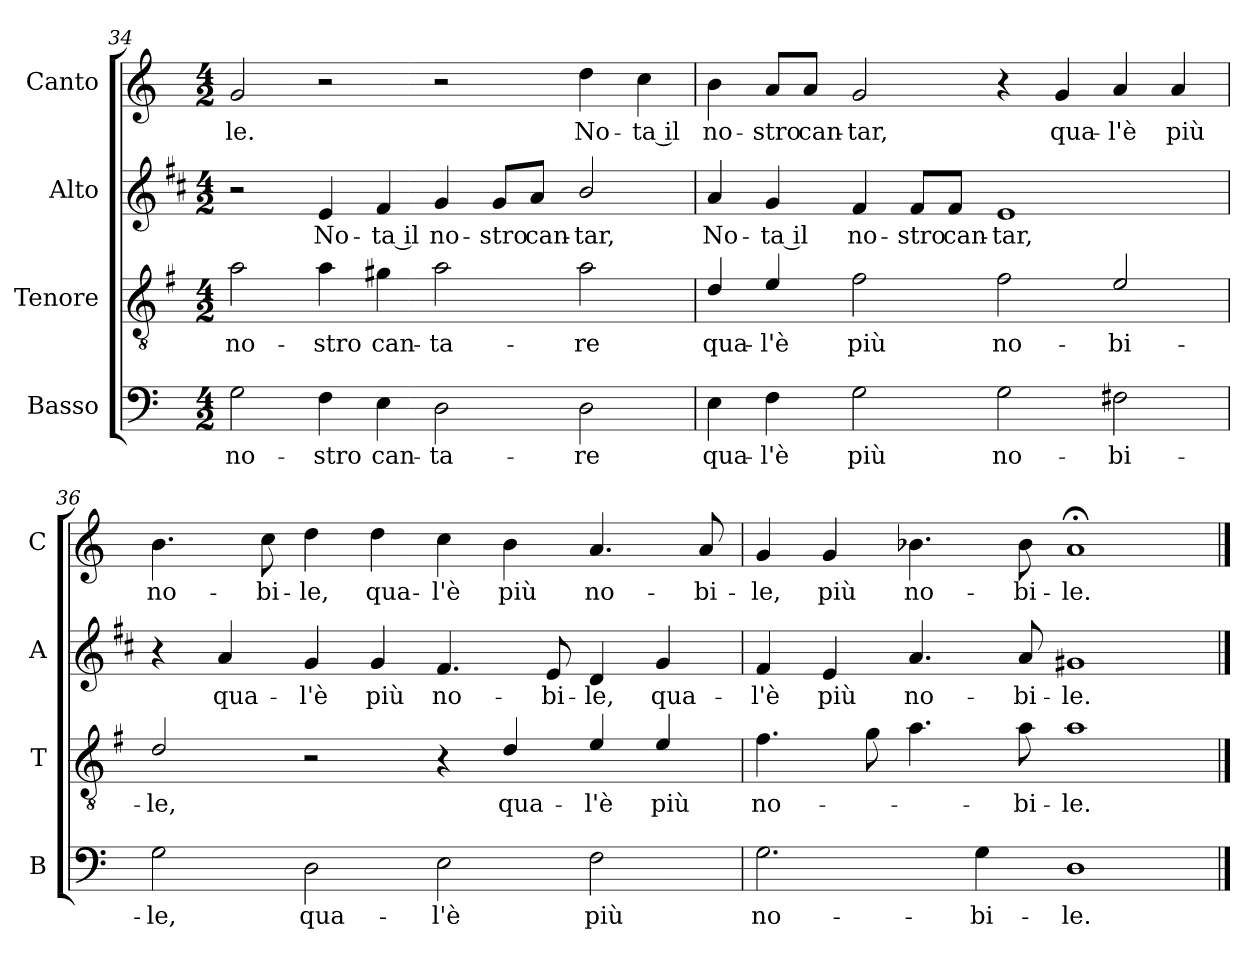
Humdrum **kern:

**kern	**text	**kern	**text	**kern	**text	**kern	**text
*part4	*part4	*part3	*part3	*part2	*part2	*part1	*part1
*staff4	*staff4	*staff3	*staff3	*staff2	*staff2	*staff1	*staff1
*I"Basso	*	*I"Tenore	*	*I"Alto	*	*I"Canto	*
*I'B	*	*I'T	*	*I'A	*	*I'C	*
*clefF4	*	*clefGv2	*	*clefG2	*	*clefG2	*
*	*	*ITrd4c7	*	*ITrd1c2	*	*	*
*k[]	*	*k[]	*	*k[]	*	*k[]	*
*C:	*	*C:	*	*C:	*	*C:	*
*M4/2	*	*M4/2	*	*M4/2	*	*M4/2	*
=34	=34	=34	=34	=34	=34	=34	=34
!	!LO:LY:b	!	!LO:LY:b	!	!	!	!LO:LY:b
2G\	no-	2d\	no-	2r	.	2g/	le.
!	!LO:LY:b	!	!LO:LY:b	!	!LO:LY:b	!	!
4F\	-stro	4d\	-stro	4d/	No-	2r	.
!	!LO:LY:b	!	!LO:LY:b	!	!LO:LY:b	!	!
4E\	can-	4c#X\	can-	4e/	-ta il	.	.
!	!LO:LY:b	!	!LO:LY:b	!	!LO:LY:b	!	!
2D\	-ta-	2d\	-ta-	4f/	no-	2r	.
!	!	!	!	!	!LO:LY:b	!	!
.	.	.	.	8f/L	-stro	.	.
!	!	!	!	!	!LO:LY:b	!	!
.	.	.	.	8g/J	can-	.	.
!	!LO:LY:b	!	!LO:LY:b	!	!LO:LY:b	!	!LO:LY:b
2D\	-re	2d\	-re	2a/	-tar,	4dd\	No-
!	!	!	!	!	!	!	!LO:LY:b
.	.	.	.	.	.	4cc\	-ta il
=35	=35	=35	=35	=35	=35	=35	=35
!	!LO:LY:b	!	!LO:LY:b	!	!LO:LY:b	!	!LO:LY:b
4E\	qua-	4G/	qua-	4g/	No-	4b\	no-
!	!LO:LY:b	!	!LO:LY:b	!	!LO:LY:b	!	!LO:LY:b
4F\	-l'è	4A/	-l'è	4f/	-ta il	8a/L	-stro
!	!	!	!	!	!	!	!LO:LY:b
.	.	.	.	.	.	8a/J	can-
!	!LO:LY:b	!	!LO:LY:b	!	!LO:LY:b	!	!LO:LY:b
2G\	più	2B\	più	4e/	no-	2g/	-tar,
!	!	!	!	!	!LO:LY:b	!	!
.	.	.	.	8e/L	-stro	.	.
!	!	!	!	!	!LO:LY:b	!	!
.	.	.	.	8e/J	can-	.	.
!	!LO:LY:b	!	!LO:LY:b	!	!LO:LY:b	!	!
2G\	no-	2B\	no-	1d	-tar,	4r	.
!	!	!	!	!	!	!	!LO:LY:b
.	.	.	.	.	.	4g/	qua-
!	!LO:LY:b	!	!LO:LY:b	!	!	!	!LO:LY:b
2F#X\	-bi-	2A/	-bi-	.	.	4a/	-l'è
!	!	!	!	!	!	!	!LO:LY:b
.	.	.	.	.	.	4a/	più
!!LO:LB:g=z
=36	=36	=36	=36	=36	=36	=36	=36
!	!LO:LY:b	!	!LO:LY:b	!	!	!	!LO:LY:b
2G\	-le,	2G/	-le,	4r	.	4.b\	no-
!	!	!	!	!	!LO:LY:b	!	!
.	.	.	.	4g/	qua-	.	.
!	!	!	!	!	!	!	!LO:LY:b
.	.	.	.	.	.	8cc\	-bi-
!	!LO:LY:b	!	!	!	!LO:LY:b	!	!LO:LY:b
2D\	qua-	2r	.	4f/	-l'è	4dd\	-le,
!	!	!	!	!	!LO:LY:b	!	!LO:LY:b
.	.	.	.	4f/	più	4dd\	qua-
!	!LO:LY:b	!	!	!	!LO:LY:b	!	!LO:LY:b
2E\	-l'è	4r	.	4.e/	no-	4cc\	-l'è
!	!	!	!LO:LY:b	!	!	!	!LO:LY:b
.	.	4G/	qua-	.	.	4b\	più
!	!	!	!	!	!LO:LY:b	!	!
.	.	.	.	8d/	-bi-	.	.
!	!LO:LY:b	!	!LO:LY:b	!	!LO:LY:b	!	!LO:LY:b
2F\	più	4A/	-l'è	4c/	-le,	4.a/	no-
!	!	!	!LO:LY:b	!	!LO:LY:b	!	!
.	.	4A/	più	4f/	qua-	.	.
!	!	!	!	!	!	!	!LO:LY:b
.	.	.	.	.	.	8a/	-bi-
=37	=37	=37	=37	=37	=37	=37	=37
!	!LO:LY:b	!	!LO:LY:b	!	!LO:LY:b	!	!LO:LY:b
2.G\	no-	4.B\	no-	4e/	-l'è	4g/	-le,
!	!	!	!	!	!LO:LY:b	!	!LO:LY:b
.	.	.	.	4d/	più	4g/	più
.	.	8c\	.	.	.	.	.
!	!	!	!	!	!LO:LY:b	!	!LO:LY:b
.	.	4.d\	.	4.g/	no-	4.b-X\	no-
!	!LO:LY:b	!	!	!	!	!	!
4G\	-bi-	.	.	.	.	.	.
!	!	!	!LO:LY:b	!	!LO:LY:b	!	!LO:LY:b
.	.	8d\	-bi-	8g/	-bi-	8b-\	-bi-
!	!LO:LY:b	!	!LO:LY:b	!	!LO:LY:b	!	!LO:LY:b
1D	-le.	1d	-le.	1f#X	-le.	1a;<	-le.
==	==	==	==	==	==	==	==
*-	*-	*-	*-	*-	*-	*-	*-
